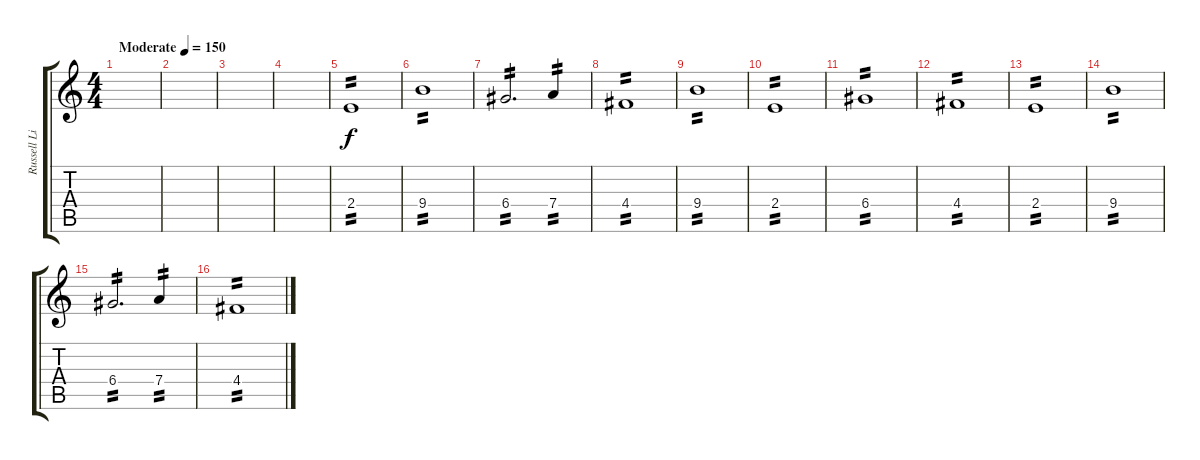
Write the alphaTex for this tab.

\track ("Russell Lissack" "Russell Li") {instrument electricguitarclean}
\staff {score tabs}
\tuning (E4 B3 G3 D3 A2 E2) {hide}
\ts (4 4)
\tempo (150 "Moderate")
\clef g2
\ks c
|
|
|
|
2.4.1{tp 2} |
9.4.1{tp 2} |
6.4.2{d tp 2} 7.4.4{tp 2} |
4.4.1{tp 2} |
9.4.1{tp 2} |
2.4.1{tp 2} |
6.4.1{tp 2} |
4.4.1{tp 2} |
2.4.1{tp 2} |
9.4.1{tp 2} |
6.4.2{d tp 2} 7.4.4{tp 2} |
4.4.1{tp 2}
